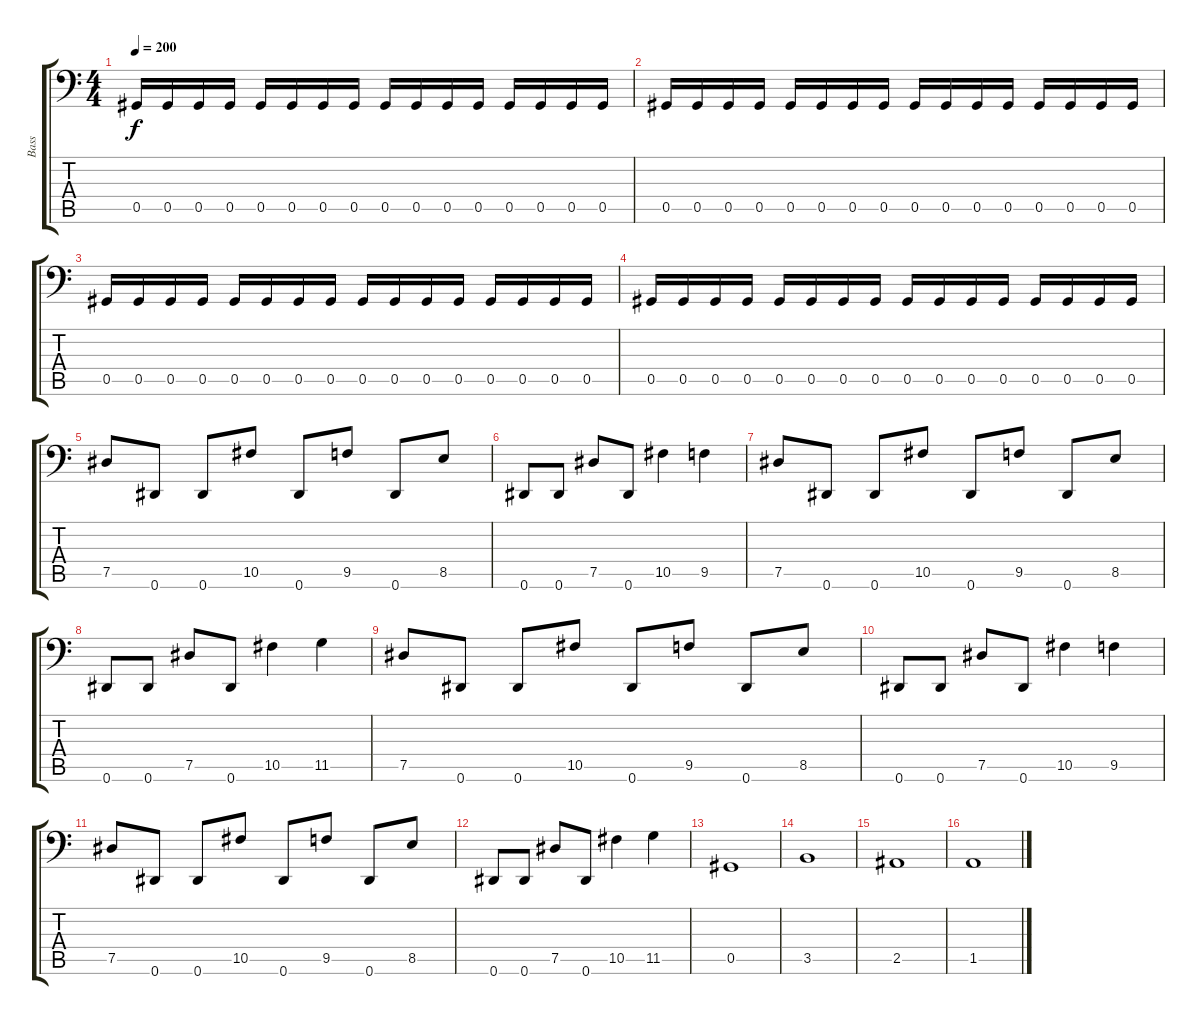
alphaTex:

\track ("Bass" "Bass") {instrument electricbasspick}
\staff {score tabs}
\tuning (Eb3 Bb2 Gb2 Db2 Ab1 Eb1) {hide}
\ts (4 4)
\tempo 200
\clef f4
\ks c
0.5.16{dy f} 0.5.16 0.5.16 0.5.16 0.5.16 0.5.16 0.5.16 0.5.16 0.5.16 0.5.16 0.5.16 0.5.16 0.5.16 0.5.16 0.5.16 0.5.16 |
0.5.16 0.5.16 0.5.16 0.5.16 0.5.16 0.5.16 0.5.16 0.5.16 0.5.16 0.5.16 0.5.16 0.5.16 0.5.16 0.5.16 0.5.16 0.5.16 |
0.5.16 0.5.16 0.5.16 0.5.16 0.5.16 0.5.16 0.5.16 0.5.16 0.5.16 0.5.16 0.5.16 0.5.16 0.5.16 0.5.16 0.5.16 0.5.16 |
0.5.16 0.5.16 0.5.16 0.5.16 0.5.16 0.5.16 0.5.16 0.5.16 0.5.16 0.5.16 0.5.16 0.5.16 0.5.16 0.5.16 0.5.16 0.5.16 |
7.5.8 0.6.8 0.6.8 10.5.8 0.6.8 9.5.8 0.6.8 8.5.8 |
0.6.8 0.6.8 7.5.8 0.6.8 10.5.4 9.5.4 |
7.5.8 0.6.8 0.6.8 10.5.8 0.6.8 9.5.8 0.6.8 8.5.8 |
0.6.8 0.6.8 7.5.8 0.6.8 10.5.4 11.5.4 |
7.5.8 0.6.8 0.6.8 10.5.8 0.6.8 9.5.8 0.6.8 8.5.8 |
0.6.8 0.6.8 7.5.8 0.6.8 10.5.4 9.5.4 |
7.5.8 0.6.8 0.6.8 10.5.8 0.6.8 9.5.8 0.6.8 8.5.8 |
0.6.8 0.6.8 7.5.8 0.6.8 10.5.4 11.5.4 |
0.5.1 |
3.5.1 |
2.5.1 |
1.5.1
